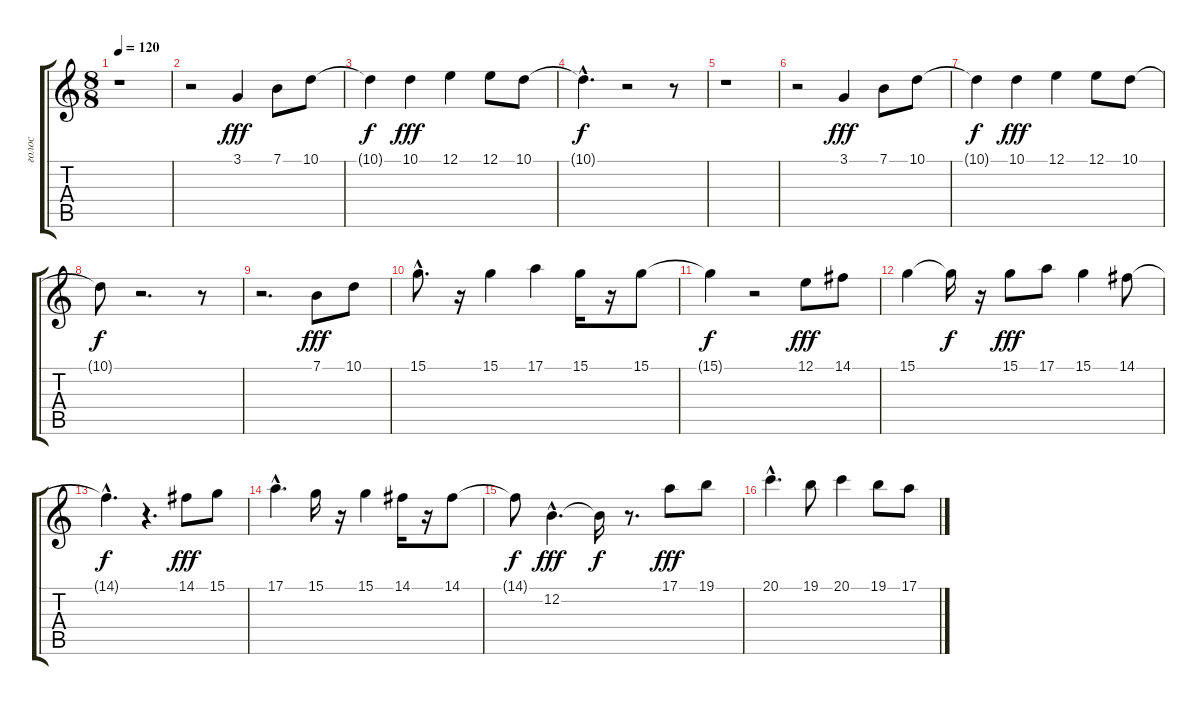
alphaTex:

\track ("голос" "голос") {instrument piccolo}
\staff {score tabs}
\tuning (E4 B3 G3 D3 A2 E2) {hide}
\ts (8 8)
\tempo 120
\clef g2
\ks c
r.1{dy f} |
r.2 3.1.4{dy fff} 7.1.8 10.1.8 |
10.1{t}.4{dy f} 10.1.4{dy fff} 12.1.4 12.1.8 10.1.8 |
10.1{hac t}.4{d dy f} r.2 r.8 |
r.1 |
r.2 3.1.4{dy fff} 7.1.8 10.1.8 |
10.1{t}.4{dy f} 10.1.4{dy fff} 12.1.4 12.1.8 10.1.8 |
10.1{t}.8{dy f} r.2{d} r.8 |
r.2{d} 7.1.8{dy fff} 10.1.8 |
15.1{hac}.8{d} r.16 15.1.4 17.1.4 15.1.16 r.16 15.1.8 |
15.1{t}.4{dy f} r.2 12.1.8{dy fff} 14.1.8 |
15.1.4 15.1{t}.16{dy f} r.16 15.1.8{dy fff} 17.1.8 15.1.4 14.1.8 |
14.1{hac t}.4{d dy f} r.4{d} 14.1.8{dy fff} 15.1.8 |
17.1{hac}.4{d} 15.1.16 r.16 15.1.4 14.1.16 r.16 14.1.8 |
14.1{t}.8{dy f} 12.2{hac}.4{d dy fff} 12.2{t}.16{dy f} r.8{d} 17.1.8{dy fff} 19.1.8 |
20.1{hac}.4{d} 19.1.8 20.1.4 19.1.8 17.1.8
